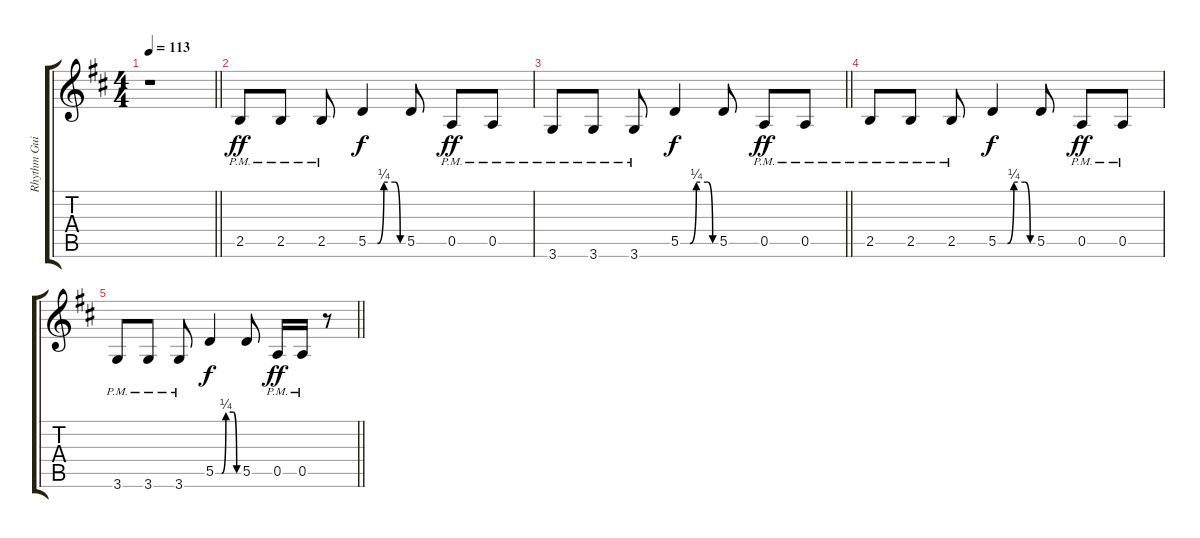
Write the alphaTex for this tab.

\track ("Rhythm Guitar" "Rhythm Gui") {instrument overdrivenguitar}
\staff {score tabs}
\tuning (E4 B3 G3 D3 A2 E2) {hide}
\ts (4 4)
\tempo 113
\clef g2
\barLineRight lightlight
\ks d
r.1{dy f} |
2.5{pm}.8{dy ff} 2.5{pm}.8 2.5{pm}.8 5.5{be (custom 0 0 16 0 27 1 46 1 55 0 60 0)}.4{dy f} 5.5.8 0.5{pm}.8{dy ff} 0.5{pm}.8 |
\barLineRight lightlight
3.6{pm}.8 3.6{pm}.8 3.6{pm}.8 5.5{be (custom 0 0 16 0 27 1 46 1 55 0 60 0)}.4{dy f} 5.5.8 0.5{pm}.8{dy ff} 0.5{pm}.8 |
2.5{pm}.8 2.5{pm}.8 2.5{pm}.8 5.5{be (custom 0 0 16 0 27 1 46 1 55 0 60 0)}.4{dy f} 5.5.8 0.5{pm}.8{dy ff} 0.5{pm}.8 |
\barLineRight lightlight
3.6{pm}.8 3.6{pm}.8 3.6{pm}.8 5.5{be (custom 0 0 16 0 27 1 46 1 55 0 60 0)}.4{dy f} 5.5.8 0.5{pm}.16{dy ff} 0.5{pm}.16 r.8
